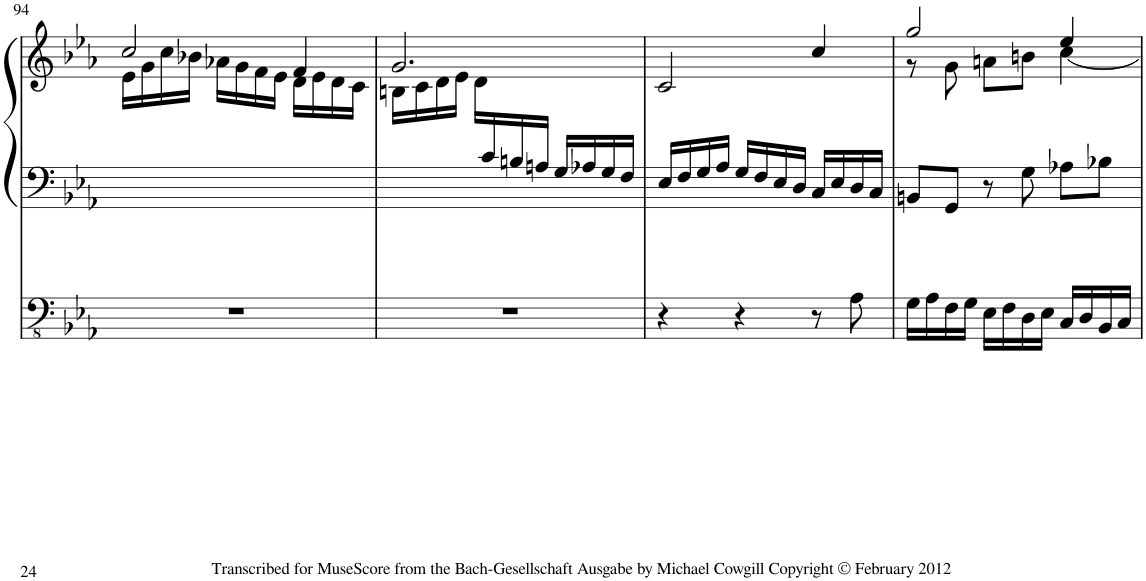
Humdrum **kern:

**kern	**kern	**kern
*part1	*part1	*part1
*staff3	*staff2	*staff1
*I"Organ	*	*
!!LO:PB:g=z
*clefFv4	*clefF4	*clefG2
*k[b-e-a-]	*k[b-e-a-]	*k[b-e-a-]
*M3/4	*M3/4	*M3/4
=94	=94	=94
*	*	*^
2.r	2.ryy	2cc/	16e-\LL
.	.	.	16g\
.	.	.	16cc\
.	.	.	16b-X\JJ
.	.	.	16a-X\LL
.	.	.	16g\
.	.	.	16f\
.	.	.	16e-\JJ
.	.	4f/	16d\LL
.	.	.	16e-\
.	.	.	16d\
.	.	.	16c\JJ
=95	=95	=95	=95
*	*^	*	*
2.r	16ryy	2.ryy	2.g/	16Bn\LL
.	.	.	.	16c\
.	.	.	.	16d\
.	.	.	.	16e-\JJ
.	.	.	.	16d\LL
.	16c/	.	.	4..ryy
.	16Bn/	.	.	.
.	16An/JJ	.	.	.
.	16G/LL	.	.	.
.	16A-X/	.	.	.
.	16G/	.	.	.
.	16F/JJ	.	.	.
*	*	*	*v	*v
=96	=96	=96	=96
4r	16E-/LL	2.ryy	2c/
.	16F/	.	.
.	16G/	.	.
.	16A-/JJ	.	.
4r	16G/LL	.	.
.	16F/	.	.
.	16E-/	.	.
.	16D/JJ	.	.
8r	16C/LL	.	4cc/
.	16E-/	.	.
8AA-\	16D/	.	.
.	16C/JJ	.	.
*	*v	*v	*
=97	=97	=97
*	*	*^
16GG\LL	8BBn/L	2gg/	8r
16AA-\	.	.	.
16FF\	8GG/J	.	8g\
16GG\JJ	.	.	.
16EE-\LL	8r	.	8an\L
16FF\	.	.	.
16DD\	8G\	.	8bn\J
16EE-\JJ	.	.	.
16CC/LL	8A-X\L	4ee-/	[4cc\
16DD/	.	.	.
16BBB-/	8B-X\J	.	.
16CC/JJ	.	.	.
*	*	*v	*v
=	=	=
*-	*-	*-
